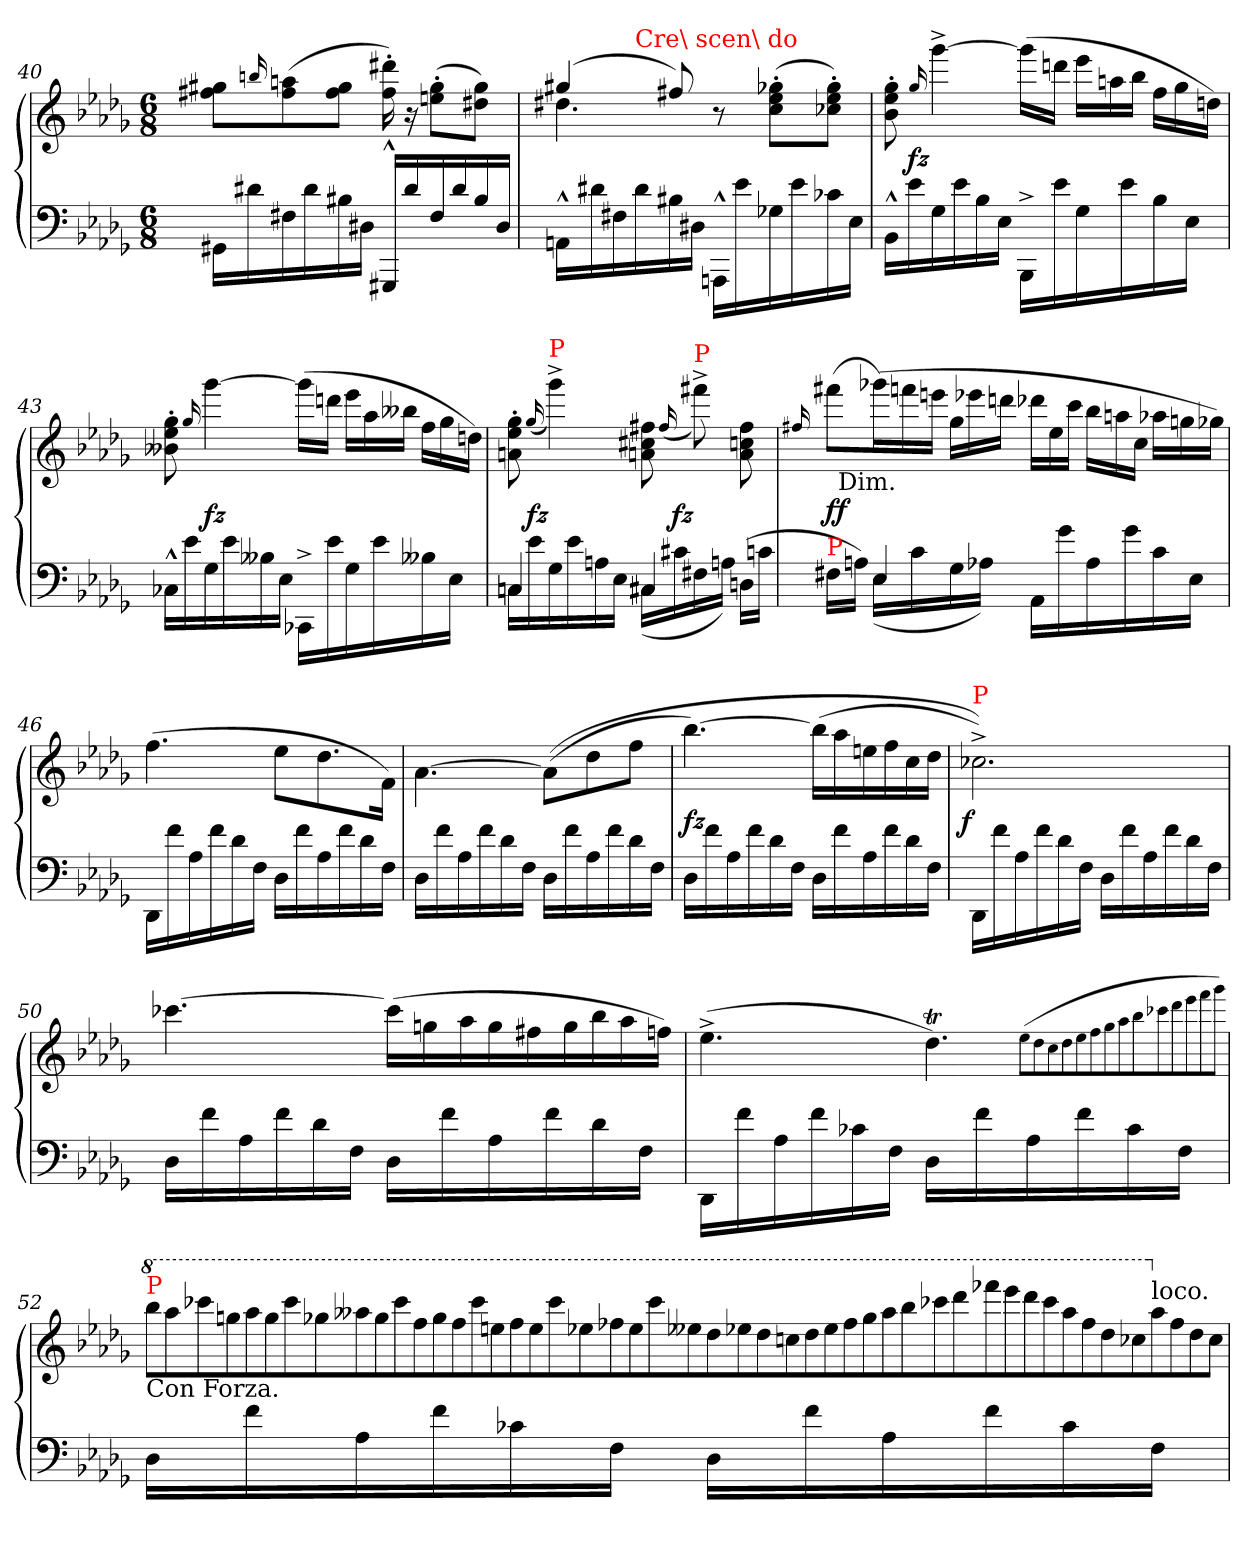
**kern	**kern	**dynam
*part1	*part1	*part1
*staff2	*staff1	*staff1/2
*clefF4	*clefG2	*
*k[b-e-a-d-g-]	*k[b-e-a-d-g-]	*
*D-:	*D-:	*
*M6/8	*M6/8	*
=40	=40	=40
16GG#XLL	8gg#X 8ff#XL	.
16d#X	.	.
.	16qqbbn/	.
16F#X	(>8aan 8ff#	.
16d#	.	.
16B#X	8gg# 8ff#J	.
16D#JJ	.	.
16GGG#X^^>LL	16ddd#X'> 16ff#'>)	.
16d#	16r	.
16F#	(>8gg#'> 8een'>L	.
16d#	.	.
16B#	8gg# 8dd#XJ)	.
16D#JJ	.	.
=41	=41	=41
*	*^	*
*	*	*^	*
16AAn^^>LL	(>4gg#X	4.dd#X	8.ryy	.
16d#X	.	.	.	.
16F#X	.	.	.	.
!	!	!	!LO:TX:a:color=red:t=Cre\ scen\ do	!
16d#	.	.	2ryy	.
16B#X	8ff#X)	.	.	.
16D#XJJ	.	.	.	.
16AAAn^^</LL	4.ryy	8r	.	.
16e-\	.	.	.	.
16G-X\	.	(>8gg-X'> 8ee-'> 8cc'>L	.	.
16e-\	.	.	.	.
16c-X\	.	8gg-'> 8ee-'> 8cc-X'>J)	.	.
16E-\JJ	.	.	16ryy	.
*	*	*v	*v	*
=42	=42	=42	=42
16BB-^^>LL	8gg-'> 8ee-'> 8b-'>	16ryy	.
16e-	.	2ryy	fz
.	16qqgg-/	.	.
16G-	[4ggg-^<	.	.
16e-	.	.	.
16B-	.	.	.
16E-JJ	.	.	.
16BBB-^<LL	(>16ggg-LL]	.	.
16e-	16dddnJJ	.	.
*	*Xtuplet	*	*
16G-	24eee-LL	.	.
.	24aan	.	.
16e-	.	8.ryy	.
.	24bb-JJ	.	.
16B-	24ffLL	.	.
.	24gg-	.	.
16E-JJ	.	.	.
.	24ddnJJ)	.	.
*	*v	*v	*
=43	=43	=43
16C-X^^>LL	8gg-'> 8ee-'> 8b--X'>	.
16e-	.	.
.	16qqgg-/	.
16G-	[4ggg-	fz
16e-	.	.
16B--X	.	.
16E-JJ	.	.
16CC-X^<LL	(>16ggg-LL]	.
16e-	16dddnJJ	.
16G-	24eee-LL	.
.	24aa-	.
16e-	.	.
.	24bb--XJJ	.
16B--X	24ffLL	.
.	24gg-	.
16E-JJ	.	.
.	24ddnJJ)	.
=44	=44	=44
*^	*	*
4Cn	16CnLL	8gg-'> 8ee-'> 8an'>	.
.	16e-	.	.
.	.	(<16qqgg-/	.
!	!	!LO:TX:a:color=red:t=P	!
!	!	!	!LO:DY:rj
.	16G-	4ggg-^<)	fz
.	16e-	.	.
8ryy	16An	.	.
.	16E-JJ	.	.
4C#X	(>16C#XLL	8ff#X 8cc#X 8an	.
.	16c#X	.	.
.	.	(<16qqff#/	.
!	!	!LO:TX:a:color=red:t=P	!
!	!	!	!LO:DY:rj
.	16F#X	8fff#^<)	fz
.	16AnJJ)	.	.
8ryy	(>16DnLL	8ff# 8ccn 8a	.
.	16cnJJ	.	.
=45	=45	=45	=45
.	.	16qqff#X/	.
!LO:TX:a:color=red:t=P	!	!	!
*	*	*^	*
8ryy	16F#XLL	[8fff#XL	32ryy	f f
!	!	!	!LO:TX:c:t=Dim.	!
.	.	.	2ryy	.
.	16AnJJ)	.	.	.
4E-	(>16E-LL	(>24ggg-XL]	.	.
.	.	24fffn	.	.
.	16c	.	.	.
.	.	24eeenJJ	.	.
.	16G-	24gg-LL	.	.
.	.	24eee-X	.	.
.	16A-XJJ)	.	.	.
.	.	24dddnJJ	.	.
4.ryy	16AA-LL	24ddd-XLL	.	.
.	.	24ee-	.	.
.	16g-	.	.	.
.	.	24cccJJ	.	.
.	16A-	24bb-LL	.	.
.	.	.	8..ryy	.
.	.	24aan	.	.
.	16g-	.	.	.
.	.	24ccJJ	.	.
.	16c	24aa-XLL	.	.
.	.	24ggn	.	.
.	16E-JJ	.	.	.
.	.	24gg-XJJ)	.	.
*v	*v	*	*	*
=46	=46	=46	=46
!	!LO:TX:b:t=Dolce.	!	!
!	!LO:TX:a:color=red:t=P	!	!
*	*v	*v	*
16DD-/LL	(>4.ff	.
16f\	.	.
16A-\	.	.
16f\	.	.
16d-\	.	.
16F\JJ	.	.
16D-LL	8ee-L	.
16f	.	.
16A-	8.dd-	.
16f	.	.
16d-	.	.
16FJJ	16fJk)	.
=47	=47	=47
16D-LL	[4.a-\	.
16f	.	.
16A-	.	.
16f	.	.
16d-	.	.
16FJJ	.	.
16D-LL	(>(>8a-L]	.
16f	.	.
16A-	8dd-	.
16f	.	.
16d-	8ffJ	.
16FJJ	.	.
=48	=48	=48
16D-LL	[4.bb-)	fz
16f	.	.
16A-	.	.
16f	.	.
16d-	.	.
16FJJ	.	.
16D-LL	(>16bb-LL]	.
16f	16aa-	.
16A-	16een	.
16f	16ff	.
16d-	16cc	.
16FJJ	16dd-JJ	.
=49	=49	=49
!	!LO:TX:a:color=red:t=P	!
!	!	!LO:DY:rj
16DD-/LL	2.cc-X^<))	f
16f\	.	.
16A-\	.	.
16f\	.	.
16d-\	.	.
16F\JJ	.	.
16D-LL	.	.
16f	.	.
16A-	.	.
16f	.	.
16d-	.	.
16FJJ	.	.
=50	=50	=50
16D-LL	[4.ccc-X	.
16f	.	.
16A-	.	.
16f	.	.
16d-	.	.
16FJJ	.	.
16D-LL	(>24ccc-LL]	.
.	24ggn	.
16f	.	.
.	24aa-	.
16A-	24gg	.
.	24ff#X	.
16f	.	.
.	24gg	.
16d-	24bb-	.
.	24aa-	.
16FJJ	.	.
.	24ffnJJ)	.
=51	=51	=51
16DD-/LL	(>4.ee-^<	.
16f\	.	.
16A-\	.	.
16f\	.	.
16c-X\	.	.
16F\JJ	.	.
16D-LL	4.dd-T)	.
16f	.	.
16A-	.	.
16f	.	.
16c-	.	.
16FJJ	.	.
.	(>8qee-\L	.
.	8qdd-\	.
.	8qcc\	.
.	8qdd-\	.
.	8qee-\	.
.	8qff\	.
.	8qgg-\	.
.	8qaa-\	.
.	8qbb-\	.
.	8qccc-X\	.
.	8qddd-\	.
.	8qeee-\	.
.	8qfff\	.
.	8qggg-\J)	.
=52	=52	=52
*	*8va	*
!	!LO:TX:a:color=red:t=P	!
!	!LO:TX:b:t=Con Forza.	!
!	!LO:N:vis=8	!
16D-LL	64bbb-!\L	.
!	!LO:N:vis=8	!
.	64aaa-!	.
!	!LO:N:vis=8	!
.	64cccc-X!	.
!	!LO:N:vis=8	!
.	64gggn!	.
!	!LO:N:vis=8	!
16f	64aaa-!	.
!	!LO:N:vis=8	!
.	64ggg!	.
!	!LO:N:vis=8	!
.	64cccc-!	.
!	!LO:N:vis=8	!
.	64ggg-X!	.
!	!LO:N:vis=8	!
16A-	64aaa--X!	.
!	!LO:N:vis=8	!
.	64ggg-!	.
!	!LO:N:vis=8	!
.	64cccc-!	.
!	!LO:N:vis=8	!
.	64fff!	.
!	!LO:N:vis=8	!
16f	64ggg-!	.
!	!LO:N:vis=8	!
.	64fff!	.
!	!LO:N:vis=8	!
.	64cccc-!	.
!	!LO:N:vis=8	!
.	64eeen!	.
!	!LO:N:vis=8	!
16c-X	64fff!	.
!	!LO:N:vis=8	!
.	64eee!	.
!	!LO:N:vis=8	!
.	64cccc-!	.
!	!LO:N:vis=8	!
.	64eee-X!	.
!	!LO:N:vis=8	!
16FJJ	64fff-X!	.
!	!LO:N:vis=8	!
.	64eee-!	.
!	!LO:N:vis=8	!
.	64cccc-!	.
!	!LO:N:vis=8	!
.	64eee--X!	.
!	!LO:N:vis=8	!
16D-LL	64ddd-!	.
!	!LO:N:vis=8	!
.	64eee-X!	.
!	!LO:N:vis=8	!
.	64ddd-!	.
!	!LO:N:vis=8	!
.	64cccn!	.
!	!LO:N:vis=8	!
16f	64ddd-!	.
!	!LO:N:vis=8	!
.	64eee-!	.
!	!LO:N:vis=8	!
.	64fff-!	.
!	!LO:N:vis=8	!
.	64ggg-!	.
!	!LO:N:vis=8	!
16A-	64aaa--!	.
!	!LO:N:vis=8	!
.	64bbb-!	.
!	!LO:N:vis=8	!
.	64cccc-X!	.
!	!LO:N:vis=8	!
.	64dddd-!	.
!	!LO:N:vis=8	!
16f	64ffff-!	.
!	!LO:N:vis=8	!
.	64eeee-!	.
!	!LO:N:vis=8	!
.	64dddd-!	.
!	!LO:N:vis=8	!
.	64cccc-!	.
!	!LO:N:vis=8	!
16c-	64aaa--!	.
!	!LO:N:vis=8	!
.	64fff-!	.
!	!LO:N:vis=8	!
.	64ddd-!	.
!	!LO:N:vis=8	!
.	64ccc-X!	.
*	*X8va	*
!	!LO:TX:a:t=loco.	!
!	!LO:N:vis=8	!
16FJJ	64aa--!	.
!	!LO:N:vis=8	!
.	64ff-!	.
!	!LO:N:vis=8	!
.	64dd-!	.
!	!LO:N:vis=8	!
.	64cc-!J	.
=	=	=
*-	*-	*-
